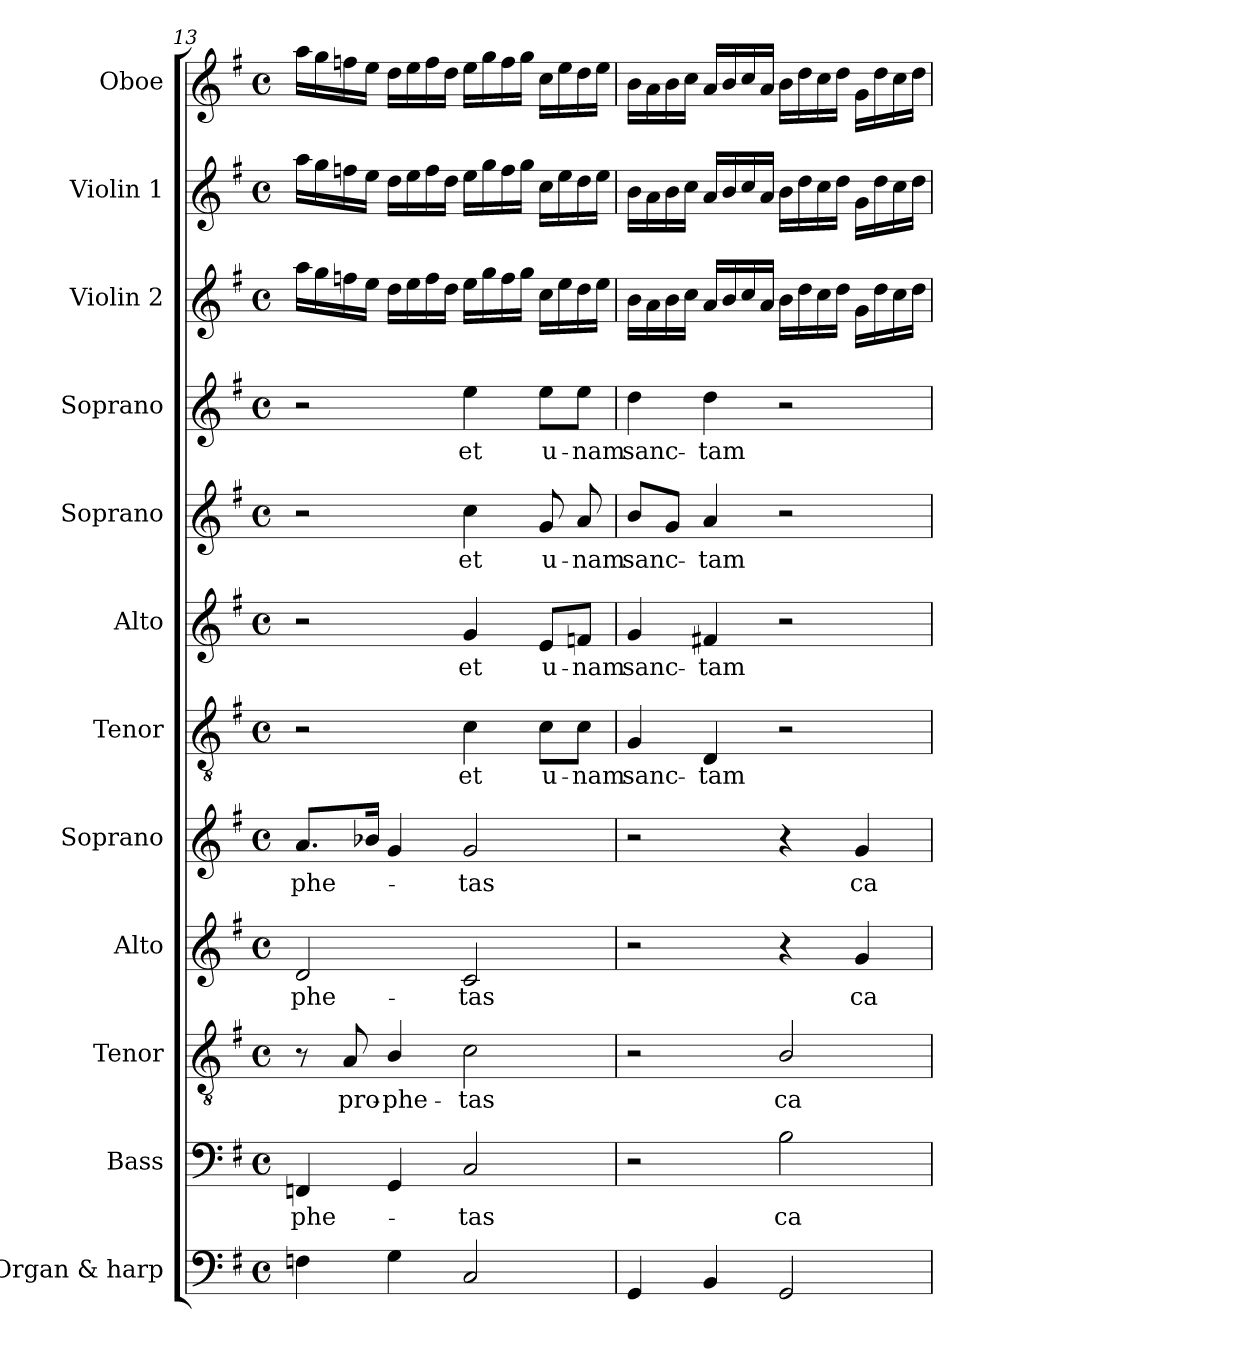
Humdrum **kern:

**kern	**kern	**text	**kern	**text	**kern	**text	**kern	**text	**kern	**text	**kern	**text	**kern	**text	**kern	**text	**kern	**kern	**kern
*part12	*part11	*part11	*part10	*part10	*part9	*part9	*part8	*part8	*part7	*part7	*part6	*part6	*part5	*part5	*part4	*part4	*part3	*part2	*part1
*staff12	*staff11	*staff11	*staff10	*staff10	*staff9	*staff9	*staff8	*staff8	*staff7	*staff7	*staff6	*staff6	*staff5	*staff5	*staff4	*staff4	*staff3	*staff2	*staff1
*I"Organ & harp	*I"Bass	*	*I"Tenor	*	*I"Alto	*	*I"Soprano	*	*I"Tenor	*	*I"Alto	*	*I"Soprano	*	*I"Soprano	*	*I"Violin 2	*I"Violin 1	*I"Oboe
*I'Org. & H.	*I'B.	*	*I'T.	*	*I'A.	*	*I'S.	*	*I'T.	*	*I'A.	*	*I'S.	*	*I'S.	*	*I'Vln. 2	*I'Vln. 1	*I'Ob.
*clefF4	*clefF4	*	*clefGv2	*	*clefG2	*	*clefG2	*	*clefGv2	*	*clefG2	*	*clefG2	*	*clefG2	*	*clefG2	*clefG2	*clefG2
*	*	*	*ITrd7c12	*	*	*	*	*	*ITrd7c12	*	*	*	*	*	*	*	*	*	*
*k[f#]	*k[f#]	*	*k[f#]	*	*k[f#]	*	*k[f#]	*	*k[f#]	*	*k[f#]	*	*k[f#]	*	*k[f#]	*	*k[f#]	*k[f#]	*k[f#]
*G:	*G:	*	*G:	*	*G:	*	*G:	*	*G:	*	*G:	*	*G:	*	*G:	*	*G:	*G:	*G:
*M4/4	*M4/4	*	*M4/4	*	*M4/4	*	*M4/4	*	*M4/4	*	*M4/4	*	*M4/4	*	*M4/4	*	*M4/4	*M4/4	*M4/4
*met(c)	*met(c)	*	*met(c)	*	*met(c)	*	*met(c)	*	*met(c)	*	*met(c)	*	*met(c)	*	*met(c)	*	*met(c)	*met(c)	*met(c)
=13	=13	=13	=13	=13	=13	=13	=13	=13	=13	=13	=13	=13	=13	=13	=13	=13	=13	=13	=13
!	!	!LO:LY:b:color=#000000	!	!	!	!	!	!	!	!	!	!	!	!	!	!	!	!	!
!	!	!	!	!	!	!LO:LY:b:color=#000000	!	!	!	!	!	!	!	!	!	!	!	!	!
!	!	!	!	!	!	!	!	!LO:LY:b:color=#000000	!	!	!	!	!	!	!	!	!	!	!
4Fni\	4FFni/	-phe-	8r	.	2di/	-phe-	8.ai/L	-phe-	2r	.	2r	.	2r	.	2r	.	16aai\LL	16aai\LL	16aai\LL
.	.	.	.	.	.	.	.	.	.	.	.	.	.	.	.	.	16ggi\	16ggi\	16ggi\
!	!	!	!	!LO:LY:b:color=#000000	!	!	!	!	!	!	!	!	!	!	!	!	!	!	!
.	.	.	8AAi/	pro-	.	.	.	.	.	.	.	.	.	.	.	.	16ffni\	16ffni\	16ffni\
.	.	.	.	.	.	.	16b-Xi/Jk	.	.	.	.	.	.	.	.	.	16eei\JJ	16eei\JJ	16eei\JJ
!	!	!	!	!LO:LY:b:color=#000000	!	!	!	!	!	!	!	!	!	!	!	!	!	!	!
4Gi\	4GGi/	.	4BBi/	-phe-	.	.	4gi/	.	.	.	.	.	.	.	.	.	16ddi\LL	16ddi\LL	16ddi\LL
.	.	.	.	.	.	.	.	.	.	.	.	.	.	.	.	.	16eei\	16eei\	16eei\
.	.	.	.	.	.	.	.	.	.	.	.	.	.	.	.	.	16ffi\	16ffi\	16ffi\
.	.	.	.	.	.	.	.	.	.	.	.	.	.	.	.	.	16ddi\JJ	16ddi\JJ	16ddi\JJ
!	!	!LO:LY:b:color=#000000	!	!	!	!	!	!	!	!	!	!	!	!	!	!	!	!	!
!	!	!	!	!LO:LY:b:color=#000000	!	!	!	!	!	!	!	!	!	!	!	!	!	!	!
!	!	!	!	!	!	!LO:LY:b:color=#000000	!	!	!	!	!	!	!	!	!	!	!	!	!
!	!	!	!	!	!	!	!	!LO:LY:b:color=#000000	!	!	!	!	!	!	!	!	!	!	!
!	!	!	!	!	!	!	!	!	!	!LO:LY:b:color=#000000	!	!	!	!	!	!	!	!	!
!	!	!	!	!	!	!	!	!	!	!	!	!LO:LY:b:color=#000000	!	!	!	!	!	!	!
!	!	!	!	!	!	!	!	!	!	!	!	!	!	!LO:LY:b:color=#000000	!	!	!	!	!
!	!	!	!	!	!	!	!	!	!	!	!	!	!	!	!	!LO:LY:b:color=#000000	!	!	!
2Ci/	2Ci/	-tas	2Ci\	-tas	2ci/	-tas	2gi/	-tas	4Ci\	et	4gi/	et	4cci\	et	4eei\	et	16eei\LL	16eei\LL	16eei\LL
.	.	.	.	.	.	.	.	.	.	.	.	.	.	.	.	.	16ggi\	16ggi\	16ggi\
.	.	.	.	.	.	.	.	.	.	.	.	.	.	.	.	.	16ffi\	16ffi\	16ffi\
.	.	.	.	.	.	.	.	.	.	.	.	.	.	.	.	.	16ggi\JJ	16ggi\JJ	16ggi\JJ
!	!	!	!	!	!	!	!	!	!	!LO:LY:b:color=#000000	!	!	!	!	!	!	!	!	!
!	!	!	!	!	!	!	!	!	!	!	!	!LO:LY:b:color=#000000	!	!	!	!	!	!	!
!	!	!	!	!	!	!	!	!	!	!	!	!	!	!LO:LY:b:color=#000000	!	!	!	!	!
!	!	!	!	!	!	!	!	!	!	!	!	!	!	!	!	!LO:LY:b:color=#000000	!	!	!
.	.	.	.	.	.	.	.	.	8Ci\L	u-	8ei/L	u-	8gi/	u-	8eei\L	u-	16cci\LL	16cci\LL	16cci\LL
.	.	.	.	.	.	.	.	.	.	.	.	.	.	.	.	.	16eei\	16eei\	16eei\
!	!	!	!	!	!	!	!	!	!	!LO:LY:b:color=#000000	!	!	!	!	!	!	!	!	!
!	!	!	!	!	!	!	!	!	!	!	!	!LO:LY:b:color=#000000	!	!	!	!	!	!	!
!	!	!	!	!	!	!	!	!	!	!	!	!	!	!LO:LY:b:color=#000000	!	!	!	!	!
!	!	!	!	!	!	!	!	!	!	!	!	!	!	!	!	!LO:LY:b:color=#000000	!	!	!
.	.	.	.	.	.	.	.	.	8Ci\J	-nam	8fni/J	-nam	8ai/	-nam	8eei\J	-nam	16ddi\	16ddi\	16ddi\
.	.	.	.	.	.	.	.	.	.	.	.	.	.	.	.	.	16eei\JJ	16eei\JJ	16eei\JJ
!!LO:PB:g=z
=14	=14	=14	=14	=14	=14	=14	=14	=14	=14	=14	=14	=14	=14	=14	=14	=14	=14	=14	=14
!	!	!	!	!	!	!	!	!	!	!LO:LY:b:color=#000000	!	!	!	!	!	!	!	!	!
!	!	!	!	!	!	!	!	!	!	!	!	!LO:LY:b:color=#000000	!	!	!	!	!	!	!
!	!	!	!	!	!	!	!	!	!	!	!	!	!	!LO:LY:b:color=#000000	!	!	!	!	!
!	!	!	!	!	!	!	!	!	!	!	!	!	!	!	!	!LO:LY:b:color=#000000	!	!	!
4GGi/	2r	.	2r	.	2r	.	2r	.	4GGi/	sanc-	4gi/	sanc-	8bi/L	sanc-	4ddi\	sanc-	16bi\LL	16bi\LL	16bi\LL
.	.	.	.	.	.	.	.	.	.	.	.	.	.	.	.	.	16ai\	16ai\	16ai\
.	.	.	.	.	.	.	.	.	.	.	.	.	8gi/J	.	.	.	16bi\	16bi\	16bi\
.	.	.	.	.	.	.	.	.	.	.	.	.	.	.	.	.	16cci\JJ	16cci\JJ	16cci\JJ
!	!	!	!	!	!	!	!	!	!	!LO:LY:b:color=#000000	!	!	!	!	!	!	!	!	!
!	!	!	!	!	!	!	!	!	!	!	!	!LO:LY:b:color=#000000	!	!	!	!	!	!	!
!	!	!	!	!	!	!	!	!	!	!	!	!	!	!LO:LY:b:color=#000000	!	!	!	!	!
!	!	!	!	!	!	!	!	!	!	!	!	!	!	!	!	!LO:LY:b:color=#000000	!	!	!
4BBi/	.	.	.	.	.	.	.	.	4DDi/	-tam	4f#Xi/	-tam	4ai/	-tam	4ddi\	-tam	16ai/LL	16ai/LL	16ai/LL
.	.	.	.	.	.	.	.	.	.	.	.	.	.	.	.	.	16bi/	16bi/	16bi/
.	.	.	.	.	.	.	.	.	.	.	.	.	.	.	.	.	16cci/	16cci/	16cci/
.	.	.	.	.	.	.	.	.	.	.	.	.	.	.	.	.	16ai/JJ	16ai/JJ	16ai/JJ
!	!	!LO:LY:b:color=#000000	!	!	!	!	!	!	!	!	!	!	!	!	!	!	!	!	!
!	!	!	!	!LO:LY:b:color=#000000	!	!	!	!	!	!	!	!	!	!	!	!	!	!	!
2GGi/	2Bi\	ca-	2BBi/	ca-	4r	.	4r	.	2r	.	2r	.	2r	.	2r	.	16bi\LL	16bi\LL	16bi\LL
.	.	.	.	.	.	.	.	.	.	.	.	.	.	.	.	.	16ddi\	16ddi\	16ddi\
.	.	.	.	.	.	.	.	.	.	.	.	.	.	.	.	.	16cci\	16cci\	16cci\
.	.	.	.	.	.	.	.	.	.	.	.	.	.	.	.	.	16ddi\JJ	16ddi\JJ	16ddi\JJ
!	!	!	!	!	!	!LO:LY:b:color=#000000	!	!	!	!	!	!	!	!	!	!	!	!	!
!	!	!	!	!	!	!	!	!LO:LY:b:color=#000000	!	!	!	!	!	!	!	!	!	!	!
.	.	.	.	.	4gi/	ca-	4gi/	ca-	.	.	.	.	.	.	.	.	16gi\LL	16gi\LL	16gi\LL
.	.	.	.	.	.	.	.	.	.	.	.	.	.	.	.	.	16ddi\	16ddi\	16ddi\
.	.	.	.	.	.	.	.	.	.	.	.	.	.	.	.	.	16cci\	16cci\	16cci\
.	.	.	.	.	.	.	.	.	.	.	.	.	.	.	.	.	16ddi\JJ	16ddi\JJ	16ddi\JJ
=	=	=	=	=	=	=	=	=	=	=	=	=	=	=	=	=	=	=	=
*-	*-	*-	*-	*-	*-	*-	*-	*-	*-	*-	*-	*-	*-	*-	*-	*-	*-	*-	*-
